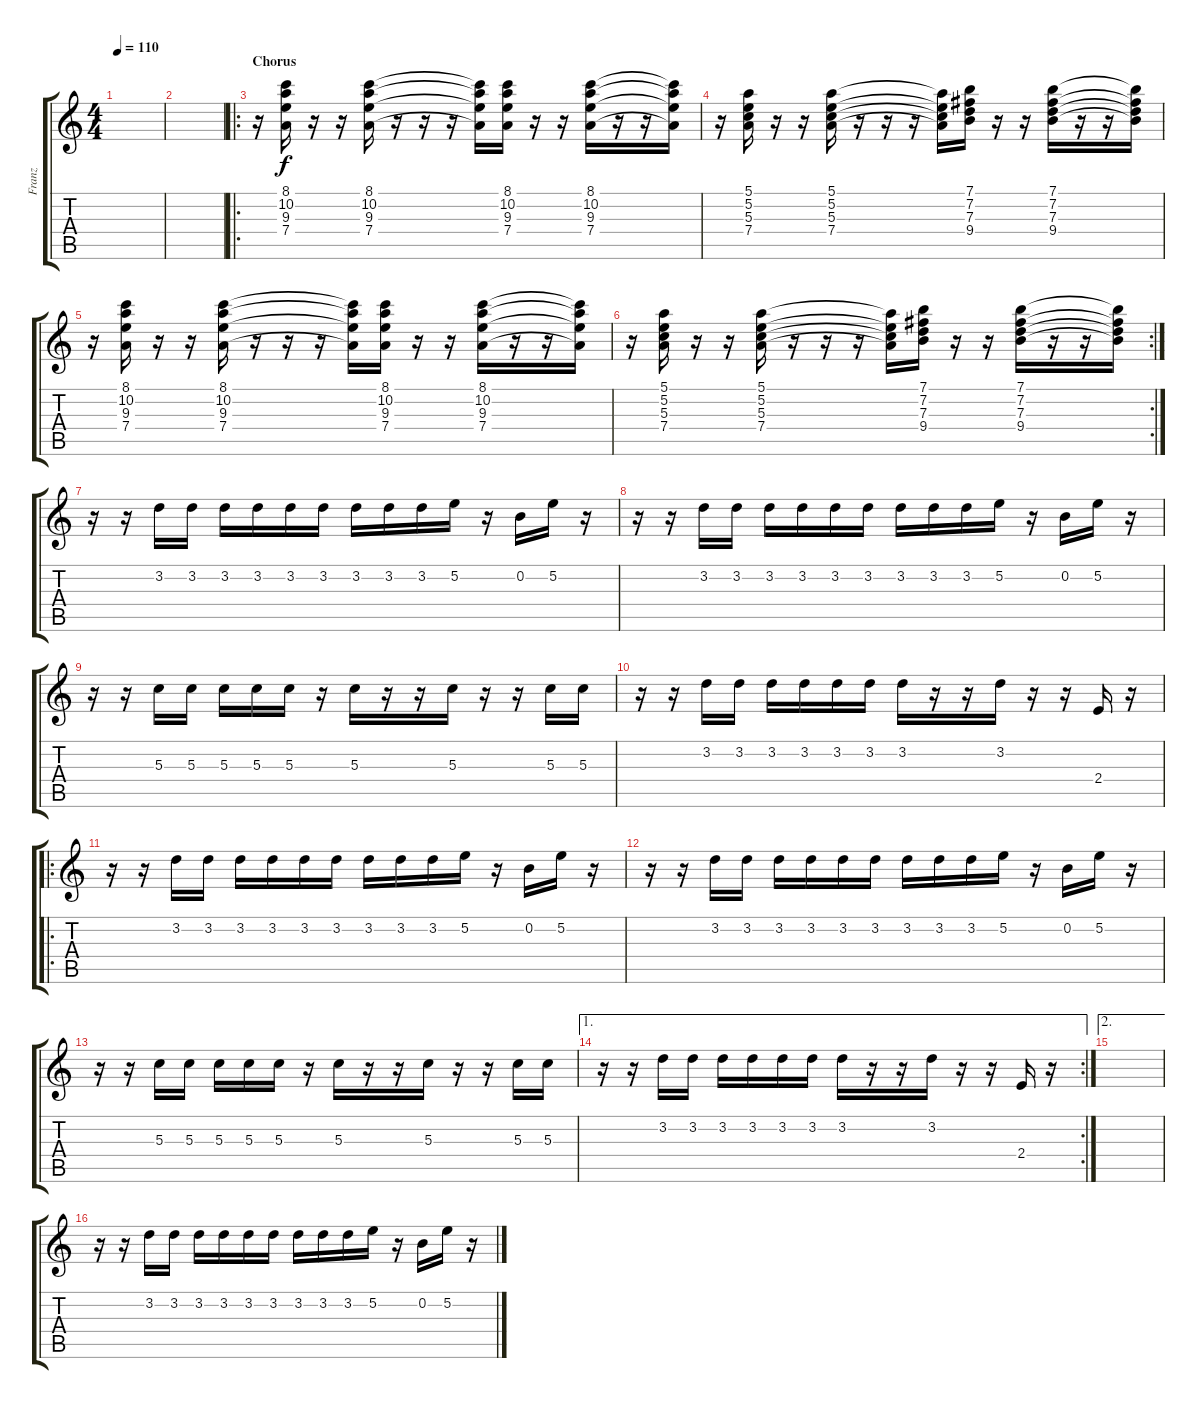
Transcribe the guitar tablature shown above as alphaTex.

\track ("Franz" "Franz") {instrument distortionguitar}
\staff {score tabs}
\tuning (E4 B3 G3 D3 A2 E2) {hide}
\ts (4 4)
\tempo 110
\clef g2
\ks c
|
|
\ro
\section ("" "Chorus")
r.16 (8.1 10.2 9.3 7.4).16 r.16 r.16 (8.1 10.2 9.3 7.4).16 r.16 r.16 r.16 (8.1{t} 10.2{t} 9.3{t} 7.4{t}).16 (8.1 10.2 9.3 7.4).16 r.16 r.16 (8.1 10.2 9.3 7.4).16 r.16 r.16 (8.1{t} 10.2{t} 9.3{t} 7.4{t}).16 |
r.16 (5.1 5.2 5.3 7.4).16 r.16 r.16 (5.1 5.2 5.3 7.4).16 r.16 r.16 r.16 (5.1{t} 5.2{t} 5.3{t} 7.4{t}).16 (7.1 7.2 7.3 9.4).16 r.16 r.16 (7.1 7.2 7.3 9.4).16 r.16 r.16 (7.1{t} 7.2{t} 7.3{t} 9.4{t}).16 |
r.16 (8.1 10.2 9.3 7.4).16 r.16 r.16 (8.1 10.2 9.3 7.4).16 r.16 r.16 r.16 (8.1{t} 10.2{t} 9.3{t} 7.4{t}).16 (8.1 10.2 9.3 7.4).16 r.16 r.16 (8.1 10.2 9.3 7.4).16 r.16 r.16 (8.1{t} 10.2{t} 9.3{t} 7.4{t}).16 |
\rc 2
r.16 (5.1 5.2 5.3 7.4).16 r.16 r.16 (5.1 5.2 5.3 7.4).16 r.16 r.16 r.16 (5.1{t} 5.2{t} 5.3{t} 7.4{t}).16 (7.1 7.2 7.3 9.4).16 r.16 r.16 (7.1 7.2 7.3 9.4).16 r.16 r.16 (7.1{t} 7.2{t} 7.3{t} 9.4{t}).16 |
r.16 r.16 3.2.16 3.2.16 3.2.16 3.2.16 3.2.16 3.2.16 3.2.16 3.2.16 3.2.16 5.2.16 r.16 0.2.16 5.2.16 r.16 |
r.16 r.16 3.2.16 3.2.16 3.2.16 3.2.16 3.2.16 3.2.16 3.2.16 3.2.16 3.2.16 5.2.16 r.16 0.2.16 5.2.16 r.16 |
r.16 r.16 5.3.16 5.3.16 5.3.16 5.3.16 5.3.16 r.16 5.3.16 r.16 r.16 5.3.16 r.16 r.16 5.3.16 5.3.16 |
r.16 r.16 3.2.16 3.2.16 3.2.16 3.2.16 3.2.16 3.2.16 3.2.16 r.16 r.16 3.2.16 r.16 r.16 2.4.16 r.16 |
\ro
r.16 r.16 3.2.16 3.2.16 3.2.16 3.2.16 3.2.16 3.2.16 3.2.16 3.2.16 3.2.16 5.2.16 r.16 0.2.16 5.2.16 r.16 |
r.16 r.16 3.2.16 3.2.16 3.2.16 3.2.16 3.2.16 3.2.16 3.2.16 3.2.16 3.2.16 5.2.16 r.16 0.2.16 5.2.16 r.16 |
r.16 r.16 5.3.16 5.3.16 5.3.16 5.3.16 5.3.16 r.16 5.3.16 r.16 r.16 5.3.16 r.16 r.16 5.3.16 5.3.16 |
\ae 1
\rc 2
r.16 r.16 3.2.16 3.2.16 3.2.16 3.2.16 3.2.16 3.2.16 3.2.16 r.16 r.16 3.2.16 r.16 r.16 2.4.16 r.16 |
\ae 2
|
r.16 r.16 3.2.16 3.2.16 3.2.16 3.2.16 3.2.16 3.2.16 3.2.16 3.2.16 3.2.16 5.2.16 r.16 0.2.16 5.2.16 r.16
